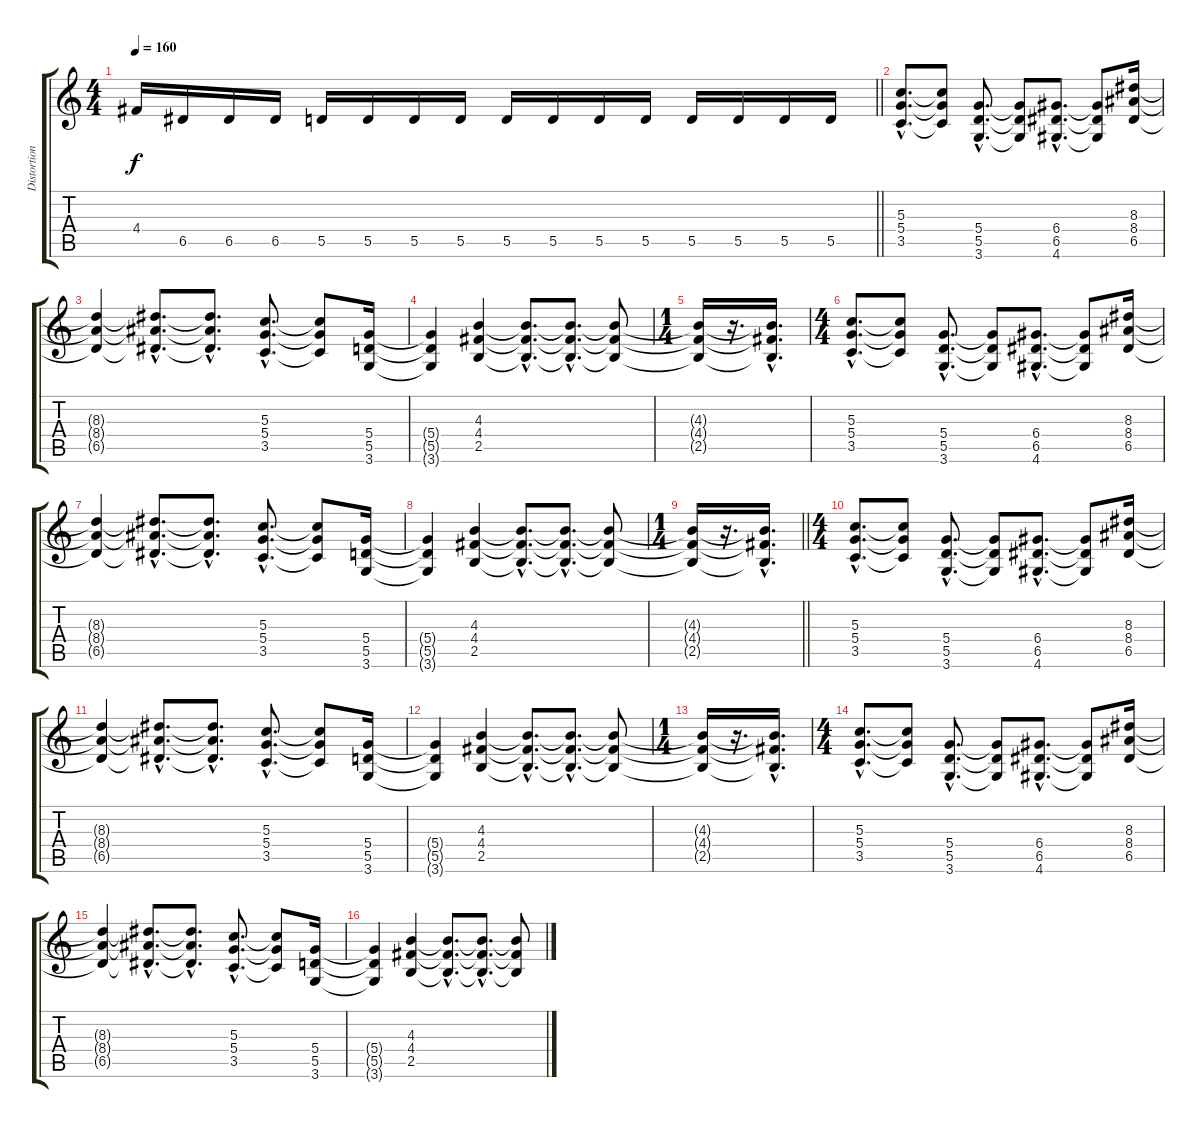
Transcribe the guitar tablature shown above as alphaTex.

\track ("Distortion Guitar 2" "Distortion") {instrument distortionguitar}
\staff {score tabs}
\tuning (E4 B3 G3 D3 A2 E2) {hide}
\ts (4 4)
\tempo 160
\clef g2
\barLineRight lightlight
\ks c
4.4.16{dy f} 6.5.16 6.5.16 6.5.16 5.5.16 5.5.16 5.5.16 5.5.16 5.5.16 5.5.16 5.5.16 5.5.16 5.5.16 5.5.16 5.5.16 5.5.16 |
\section ("" " ")
(5.3{hac} 5.4{hac} 3.5{hac}).8{d} (5.3{t} 5.4{t} 3.5{t}).8 (5.4{hac} 5.5{hac} 3.6{hac}).8{d} (5.4{t} 5.5{t} 3.6{t}).8 (6.4{hac} 6.5{hac} 4.6{hac}).8{d} (6.4{t} 6.5{t} 4.6{t}).8 (8.3 8.4 6.5).16 |
(8.3{t} 8.4{t} 6.5{t}).4 (8.3{hac t} 8.4{hac t} 6.5{hac t}).8{d} (8.3{hac t} 8.4{hac t} 6.5{hac t}).8{d} (5.3{hac} 5.4{hac} 3.5{hac}).8{d} (5.3{t} 5.4{t} 3.5{t}).8 (5.4 5.5 3.6).16 |
(5.4{t} 5.5{t} 3.6{t}).4 (4.3 4.4 2.5).4 (4.3{hac t} 4.4{hac t} 2.5{hac t}).8{d} (4.3{hac t} 4.4{hac t} 2.5{hac t}).8{d} (4.3{t} 4.4{t} 2.5{t}).8 |
\ts (1 4)
(4.3{t} 4.4{t} 2.5{t}).16 r.16{d} (4.3{hac t} 4.4{hac t} 2.5{hac t}).16{d} |
\ts (4 4)
(5.3{hac} 5.4{hac} 3.5{hac}).8{d} (5.3{t} 5.4{t} 3.5{t}).8 (5.4{hac} 5.5{hac} 3.6{hac}).8{d} (5.4{t} 5.5{t} 3.6{t}).8 (6.4{hac} 6.5{hac} 4.6{hac}).8{d} (6.4{t} 6.5{t} 4.6{t}).8 (8.3 8.4 6.5).16 |
(8.3{t} 8.4{t} 6.5{t}).4 (8.3{hac t} 8.4{hac t} 6.5{hac t}).8{d} (8.3{hac t} 8.4{hac t} 6.5{hac t}).8{d} (5.3{hac} 5.4{hac} 3.5{hac}).8{d} (5.3{t} 5.4{t} 3.5{t}).8 (5.4 5.5 3.6).16 |
(5.4{t} 5.5{t} 3.6{t}).4 (4.3 4.4 2.5).4 (4.3{hac t} 4.4{hac t} 2.5{hac t}).8{d} (4.3{hac t} 4.4{hac t} 2.5{hac t}).8{d} (4.3{t} 4.4{t} 2.5{t}).8 |
\ts (1 4)
\barLineRight lightlight
(4.3{t} 4.4{t} 2.5{t}).16 r.16{d} (4.3{hac t} 4.4{hac t} 2.5{hac t}).16{d} |
\ts (4 4)
(5.3{hac} 5.4{hac} 3.5{hac}).8{d} (5.3{t} 5.4{t} 3.5{t}).8 (5.4{hac} 5.5{hac} 3.6{hac}).8{d} (5.4{t} 5.5{t} 3.6{t}).8 (6.4{hac} 6.5{hac} 4.6{hac}).8{d} (6.4{t} 6.5{t} 4.6{t}).8 (8.3 8.4 6.5).16 |
(8.3{t} 8.4{t} 6.5{t}).4 (8.3{hac t} 8.4{hac t} 6.5{hac t}).8{d} (8.3{hac t} 8.4{hac t} 6.5{hac t}).8{d} (5.3{hac} 5.4{hac} 3.5{hac}).8{d} (5.3{t} 5.4{t} 3.5{t}).8 (5.4 5.5 3.6).16 |
(5.4{t} 5.5{t} 3.6{t}).4 (4.3 4.4 2.5).4 (4.3{hac t} 4.4{hac t} 2.5{hac t}).8{d} (4.3{hac t} 4.4{hac t} 2.5{hac t}).8{d} (4.3{t} 4.4{t} 2.5{t}).8 |
\ts (1 4)
(4.3{t} 4.4{t} 2.5{t}).16 r.16{d} (4.3{hac t} 4.4{hac t} 2.5{hac t}).16{d} |
\ts (4 4)
(5.3{hac} 5.4{hac} 3.5{hac}).8{d} (5.3{t} 5.4{t} 3.5{t}).8 (5.4{hac} 5.5{hac} 3.6{hac}).8{d} (5.4{t} 5.5{t} 3.6{t}).8 (6.4{hac} 6.5{hac} 4.6{hac}).8{d} (6.4{t} 6.5{t} 4.6{t}).8 (8.3 8.4 6.5).16 |
(8.3{t} 8.4{t} 6.5{t}).4 (8.3{hac t} 8.4{hac t} 6.5{hac t}).8{d} (8.3{hac t} 8.4{hac t} 6.5{hac t}).8{d} (5.3{hac} 5.4{hac} 3.5{hac}).8{d} (5.3{t} 5.4{t} 3.5{t}).8 (5.4 5.5 3.6).16 |
(5.4{t} 5.5{t} 3.6{t}).4 (4.3 4.4 2.5).4 (4.3{hac t} 4.4{hac t} 2.5{hac t}).8{d} (4.3{hac t} 4.4{hac t} 2.5{hac t}).8{d} (4.3{t} 4.4{t} 2.5{t}).8
